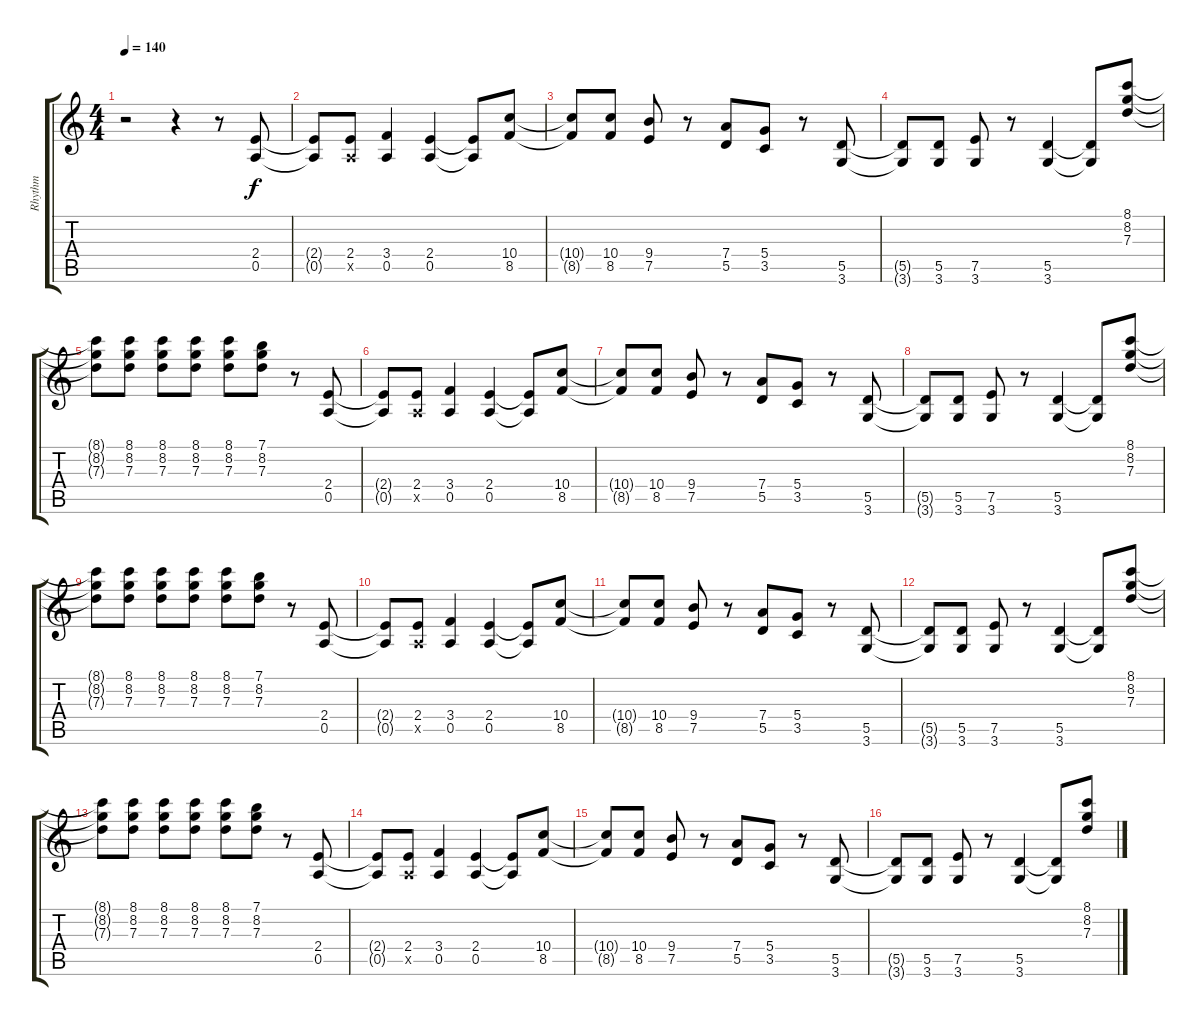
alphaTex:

\track ("Rhythm" "Rhythm") {instrument distortionguitar}
\staff {score tabs}
\tuning (E4 B3 G3 D3 A2 E2) {hide}
\ts (4 4)
\tempo 140
\clef g2
\ks c
r.2{dy f instrument distortionguitar} r.4 r.8 (2.4 0.5).8 |
(2.4{t} 0.5{t}).8 (2.4 0.5{x}).8 (3.4 0.5).4 (2.4 0.5).4 (2.4{t} 0.5{t}).8 (10.4 8.5).8 |
(10.4{t} 8.5{t}).8 (10.4 8.5).8 (9.4 7.5).8 r.8 (7.4 5.5).8 (5.4 3.5).8 r.8 (5.5 3.6).8 |
(5.5{t} 3.6{t}).8 (5.5 3.6).8 (7.5 3.6).8 r.8 (5.5 3.6).4 (5.5{t} 3.6{t}).8 (8.1 8.2 7.3).8 |
(8.1{t} 8.2{t} 7.3{t}).8 (8.1 8.2 7.3).8 (8.1 8.2 7.3).8 (8.1 8.2 7.3).8 (8.1 8.2 7.3).8 (7.1 8.2 7.3).8 r.8 (2.4 0.5).8 |
(2.4{t} 0.5{t}).8 (2.4 0.5{x}).8 (3.4 0.5).4 (2.4 0.5).4 (2.4{t} 0.5{t}).8 (10.4 8.5).8 |
(10.4{t} 8.5{t}).8 (10.4 8.5).8 (9.4 7.5).8 r.8 (7.4 5.5).8 (5.4 3.5).8 r.8 (5.5 3.6).8 |
(5.5{t} 3.6{t}).8 (5.5 3.6).8 (7.5 3.6).8 r.8 (5.5 3.6).4 (5.5{t} 3.6{t}).8 (8.1 8.2 7.3).8 |
(8.1{t} 8.2{t} 7.3{t}).8 (8.1 8.2 7.3).8 (8.1 8.2 7.3).8 (8.1 8.2 7.3).8 (8.1 8.2 7.3).8 (7.1 8.2 7.3).8 r.8 (2.4 0.5).8 |
(2.4{t} 0.5{t}).8 (2.4 0.5{x}).8 (3.4 0.5).4 (2.4 0.5).4 (2.4{t} 0.5{t}).8 (10.4 8.5).8 |
(10.4{t} 8.5{t}).8 (10.4 8.5).8 (9.4 7.5).8 r.8 (7.4 5.5).8 (5.4 3.5).8 r.8 (5.5 3.6).8 |
(5.5{t} 3.6{t}).8 (5.5 3.6).8 (7.5 3.6).8 r.8 (5.5 3.6).4 (5.5{t} 3.6{t}).8 (8.1 8.2 7.3).8 |
(8.1{t} 8.2{t} 7.3{t}).8 (8.1 8.2 7.3).8 (8.1 8.2 7.3).8 (8.1 8.2 7.3).8 (8.1 8.2 7.3).8 (7.1 8.2 7.3).8 r.8 (2.4 0.5).8 |
(2.4{t} 0.5{t}).8 (2.4 0.5{x}).8 (3.4 0.5).4 (2.4 0.5).4 (2.4{t} 0.5{t}).8 (10.4 8.5).8 |
(10.4{t} 8.5{t}).8 (10.4 8.5).8 (9.4 7.5).8 r.8 (7.4 5.5).8 (5.4 3.5).8 r.8 (5.5 3.6).8 |
(5.5{t} 3.6{t}).8 (5.5 3.6).8 (7.5 3.6).8 r.8 (5.5 3.6).4 (5.5{t} 3.6{t}).8 (8.1 8.2 7.3).8
